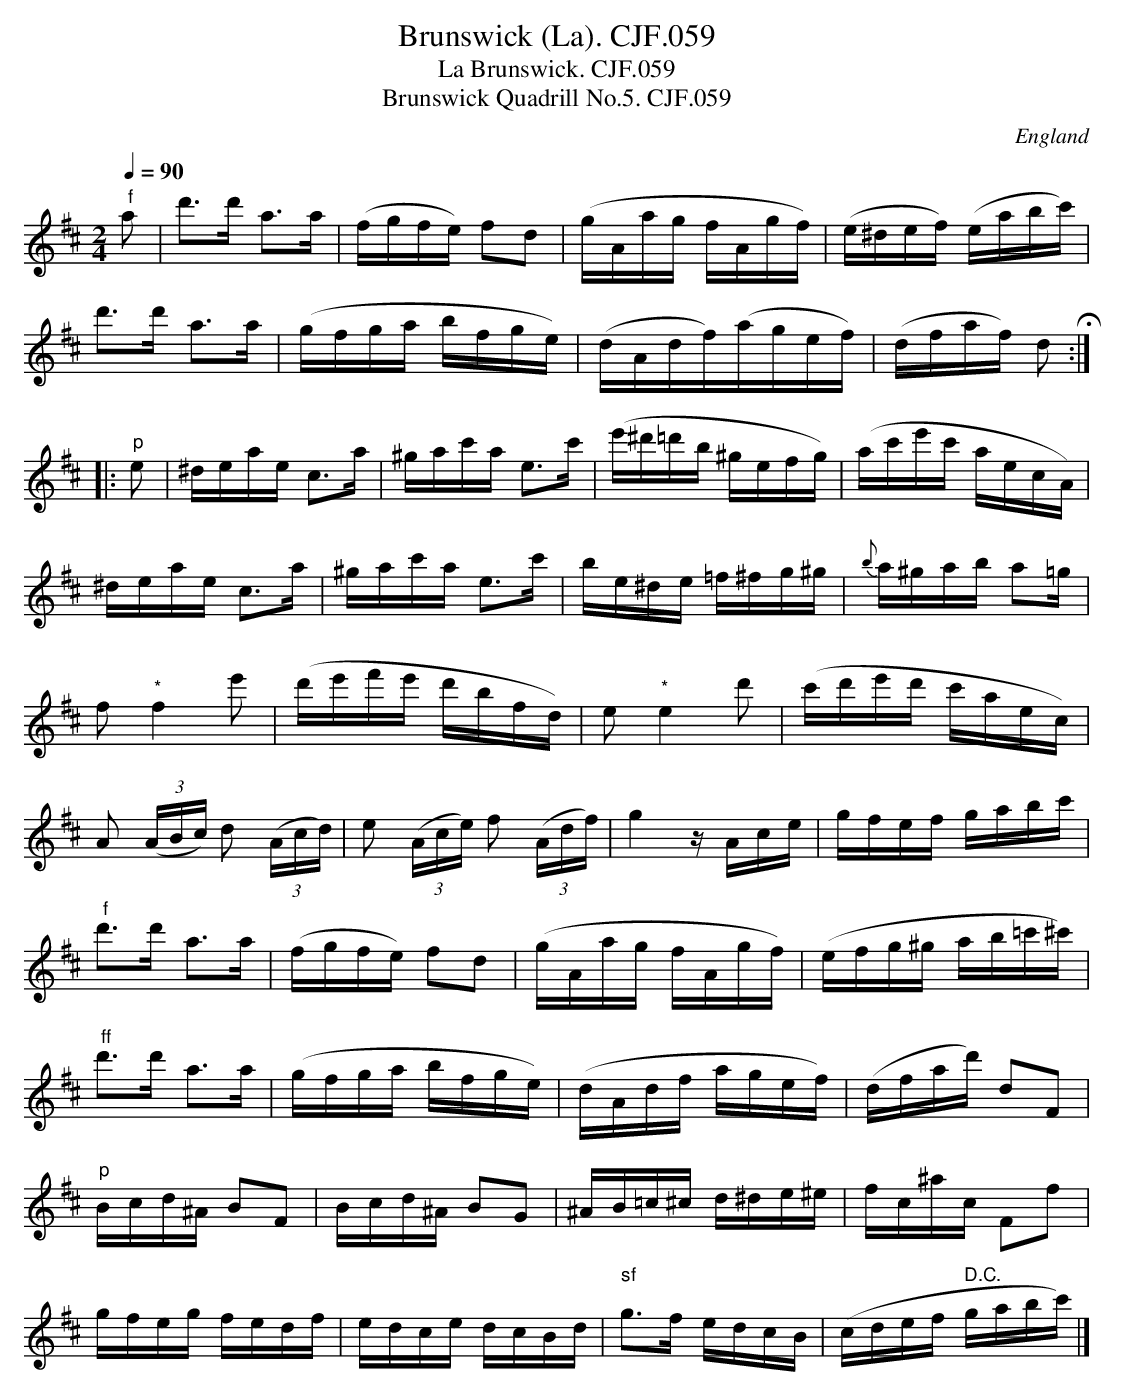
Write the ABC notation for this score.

X:1
T:Brunswick (La). CJF.059
T:La Brunswick. CJF.059
T:Brunswick Quadrill No.5. CJF.059
L:1/16
M:2/4
O:England
Q:1/4=90
K:D
" f"a2|d'3d' a3a|(fgfe) f2d2|(gAag fAgf)|(e^def) (eabc')|!
d'3d' a3a|(gfga bfge)|(dAdf)(agef)|(dfaf) d2H:|!
|:"p"e2|^deae c3a|^gac'a e3c'|\
(e'^d'=d'b ^gefg)|(ac'e'c' aecA)|!
^deae c3a|^gac'a e3c'|be^de =f^fg^g|{b}a^gab a2=g|!\
f2 "*"f4 e'2|(d'e'f'e' d'bfd)|e2 "*"e4 d'2|(c'd'e'd' c'aec)|!
A2 ((3ABc) d2 ((3Acd)|e2 ((3Ace) f2 ((3Adf)|\
g4zAce|gfef gabc'|!
" f"d'3d' a3a|(fgfe) f2d2|(gAag fAgf)|(efg^g ab=c'^c')|!
" ff"d'3d' a3a|(gfga bfge)|(dAdf agef)|(dfad') d2F2|!
"p"Bcd^A B2F2|Bcd^A B2G2|\
^AB=c^c d^de^e|fc^ac F2f2|!
gfeg fedf|edce dcBd|"sf"g3f edcB|(cdef" D.C." gabc')|]
